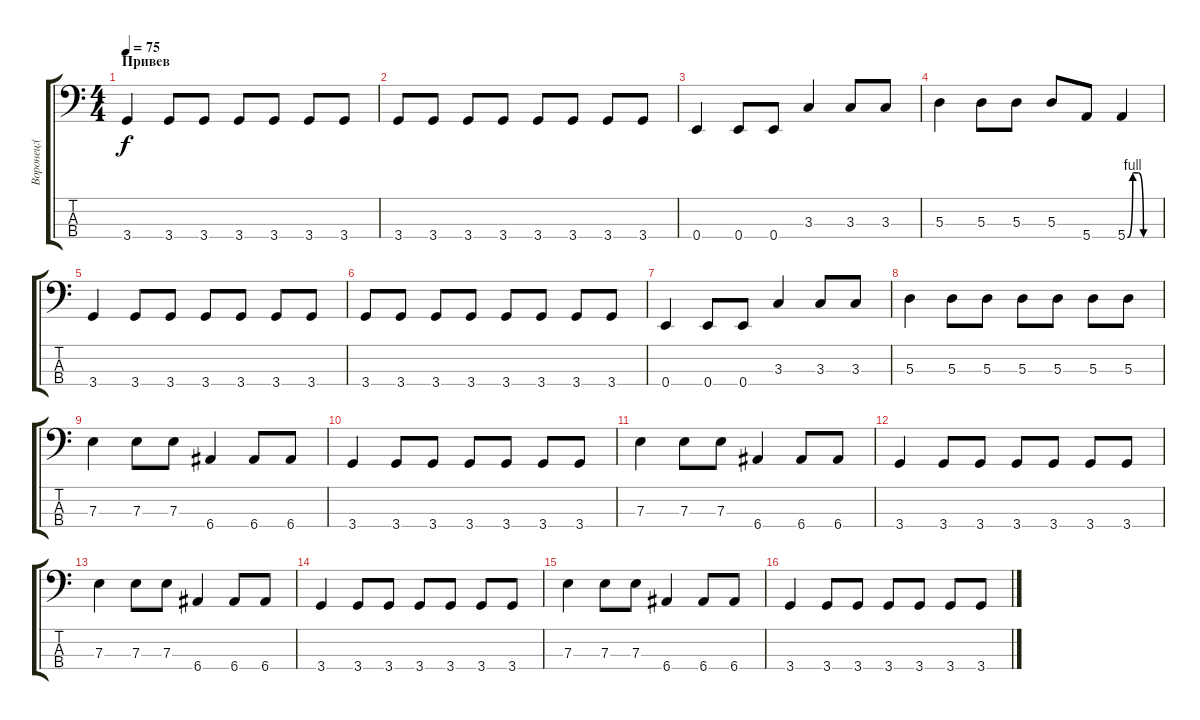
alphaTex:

\track ("Воронец:(" "Воронец:(") {instrument electricbassfinger}
\staff {score tabs}
\tuning (G2 D2 A1 E1) {hide}
\ts (4 4)
\section ("" "Привев")
\tempo 75
\clef f4
\ks c
3.4.4{dy f} 3.4.8 3.4.8 3.4.8 3.4.8 3.4.8 3.4.8 |
3.4.8 3.4.8 3.4.8 3.4.8 3.4.8 3.4.8 3.4.8 3.4.8 |
0.4.4 0.4.8 0.4.8 3.3.4 3.3.8 3.3.8 |
5.3.4 5.3.8 5.3.8 5.3.8 5.4.8 5.4{be (custom 0 0 10 4 20 4 30 0 60 0)}.4 |
3.4.4 3.4.8 3.4.8 3.4.8 3.4.8 3.4.8 3.4.8 |
3.4.8 3.4.8 3.4.8 3.4.8 3.4.8 3.4.8 3.4.8 3.4.8 |
0.4.4 0.4.8 0.4.8 3.3.4 3.3.8 3.3.8 |
5.3.4 5.3.8 5.3.8 5.3.8 5.3.8 5.3.8 5.3.8 |
7.3.4 7.3.8 7.3.8 6.4.4 6.4.8 6.4.8 |
3.4.4 3.4.8 3.4.8 3.4.8 3.4.8 3.4.8 3.4.8 |
7.3.4 7.3.8 7.3.8 6.4.4 6.4.8 6.4.8 |
3.4.4 3.4.8 3.4.8 3.4.8 3.4.8 3.4.8 3.4.8 |
7.3.4 7.3.8 7.3.8 6.4.4 6.4.8 6.4.8 |
3.4.4 3.4.8 3.4.8 3.4.8 3.4.8 3.4.8 3.4.8 |
7.3.4 7.3.8 7.3.8 6.4.4 6.4.8 6.4.8 |
3.4.4 3.4.8 3.4.8 3.4.8 3.4.8 3.4.8 3.4.8
